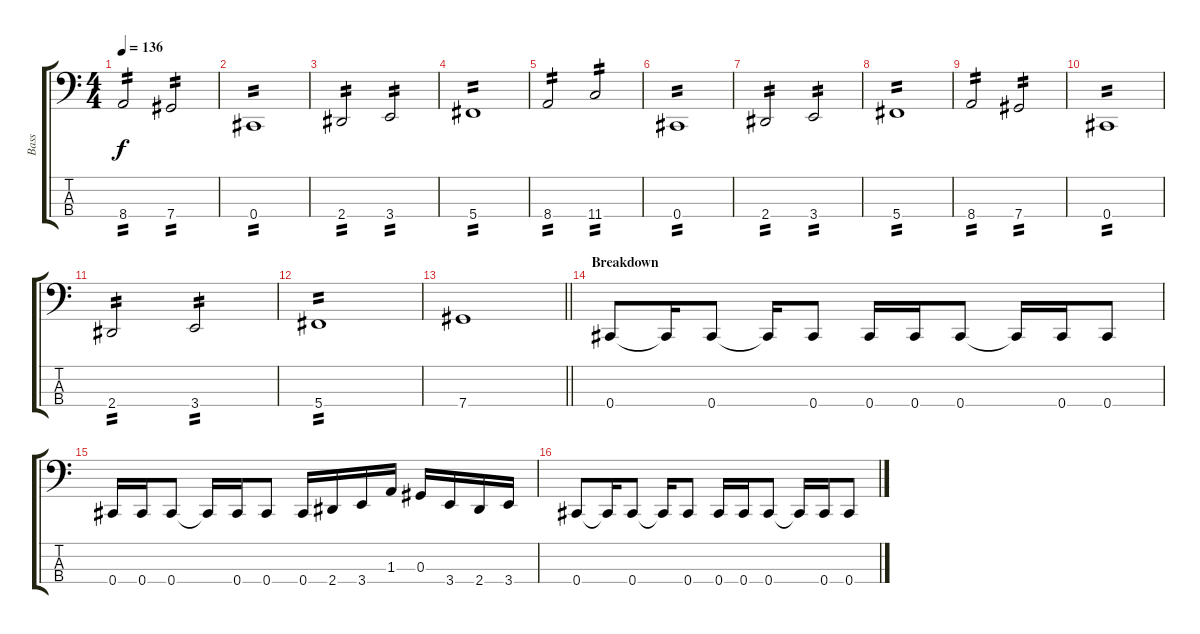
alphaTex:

\track ("Bass" "Bass") {instrument electricbassfinger}
\staff {score tabs}
\tuning (Gb2 Db2 Ab1 Db1) {hide}
\ts (4 4)
\tempo 136
\clef f4
\ks c
8.4.2{tp 2 dy f} 7.4.2{tp 2} |
0.4.1{tp 2} |
2.4.2{tp 2} 3.4.2{tp 2} |
5.4.1{tp 2} |
8.4.2{tp 2} 11.4.2{tp 2} |
0.4.1{tp 2} |
2.4.2{tp 2} 3.4.2{tp 2} |
5.4.1{tp 2} |
8.4.2{tp 2} 7.4.2{tp 2} |
0.4.1{tp 2} |
2.4.2{tp 2} 3.4.2{tp 2} |
5.4.1{tp 2} |
\barLineRight lightlight
7.4.1 |
\section ("" "Breakdown")
0.4.8 0.4{t}.16 0.4.8 0.4{t}.16 0.4.8 0.4.16 0.4.16 0.4.8 0.4{t}.16 0.4.16 0.4.8 |
0.4.16 0.4.16 0.4.8 0.4{t}.16 0.4.16 0.4.8 0.4.16 2.4.16 3.4.16 1.3.16 0.3.16 3.4.16 2.4.16 3.4.16 |
0.4.8 0.4{t}.16 0.4.8 0.4{t}.16 0.4.8 0.4.16 0.4.16 0.4.8 0.4{t}.16 0.4.16 0.4.8
